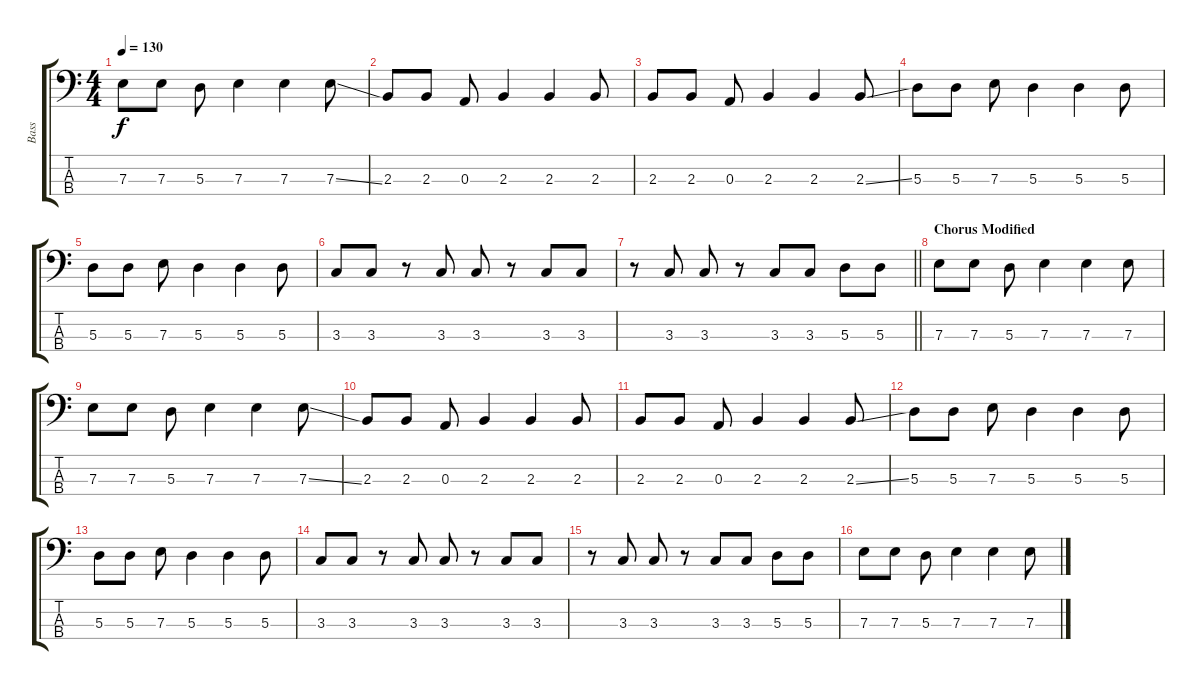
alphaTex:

\track ("Bass" "Bass") {instrument electricbassfinger}
\staff {score tabs}
\tuning (G2 D2 A1 E1) {hide}
\ts (4 4)
\tempo 130
\clef f4
\ks c
7.3.8{dy f} 7.3.8 5.3.8 7.3.4 7.3.4 7.3{ss}.8 |
2.3.8 2.3.8 0.3.8 2.3.4 2.3.4 2.3.8 |
2.3.8 2.3.8 0.3.8 2.3.4 2.3.4 2.3{ss}.8 |
5.3.8 5.3.8 7.3.8 5.3.4 5.3.4 5.3.8 |
5.3.8 5.3.8 7.3.8 5.3.4 5.3.4 5.3.8 |
3.3.8 3.3.8 r.8 3.3.8 3.3.8 r.8 3.3.8 3.3.8 |
\barLineRight lightlight
r.8 3.3.8 3.3.8 r.8 3.3.8 3.3.8 5.3.8 5.3.8 |
\section ("" "Chorus Modified")
7.3.8 7.3.8 5.3.8 7.3.4 7.3.4 7.3.8 |
7.3.8 7.3.8 5.3.8 7.3.4 7.3.4 7.3{ss}.8 |
2.3.8 2.3.8 0.3.8 2.3.4 2.3.4 2.3.8 |
2.3.8 2.3.8 0.3.8 2.3.4 2.3.4 2.3{ss}.8 |
5.3.8 5.3.8 7.3.8 5.3.4 5.3.4 5.3.8 |
5.3.8 5.3.8 7.3.8 5.3.4 5.3.4 5.3.8 |
3.3.8 3.3.8 r.8 3.3.8 3.3.8 r.8 3.3.8 3.3.8 |
r.8 3.3.8 3.3.8 r.8 3.3.8 3.3.8 5.3.8 5.3.8 |
7.3.8 7.3.8 5.3.8 7.3.4 7.3.4 7.3.8
